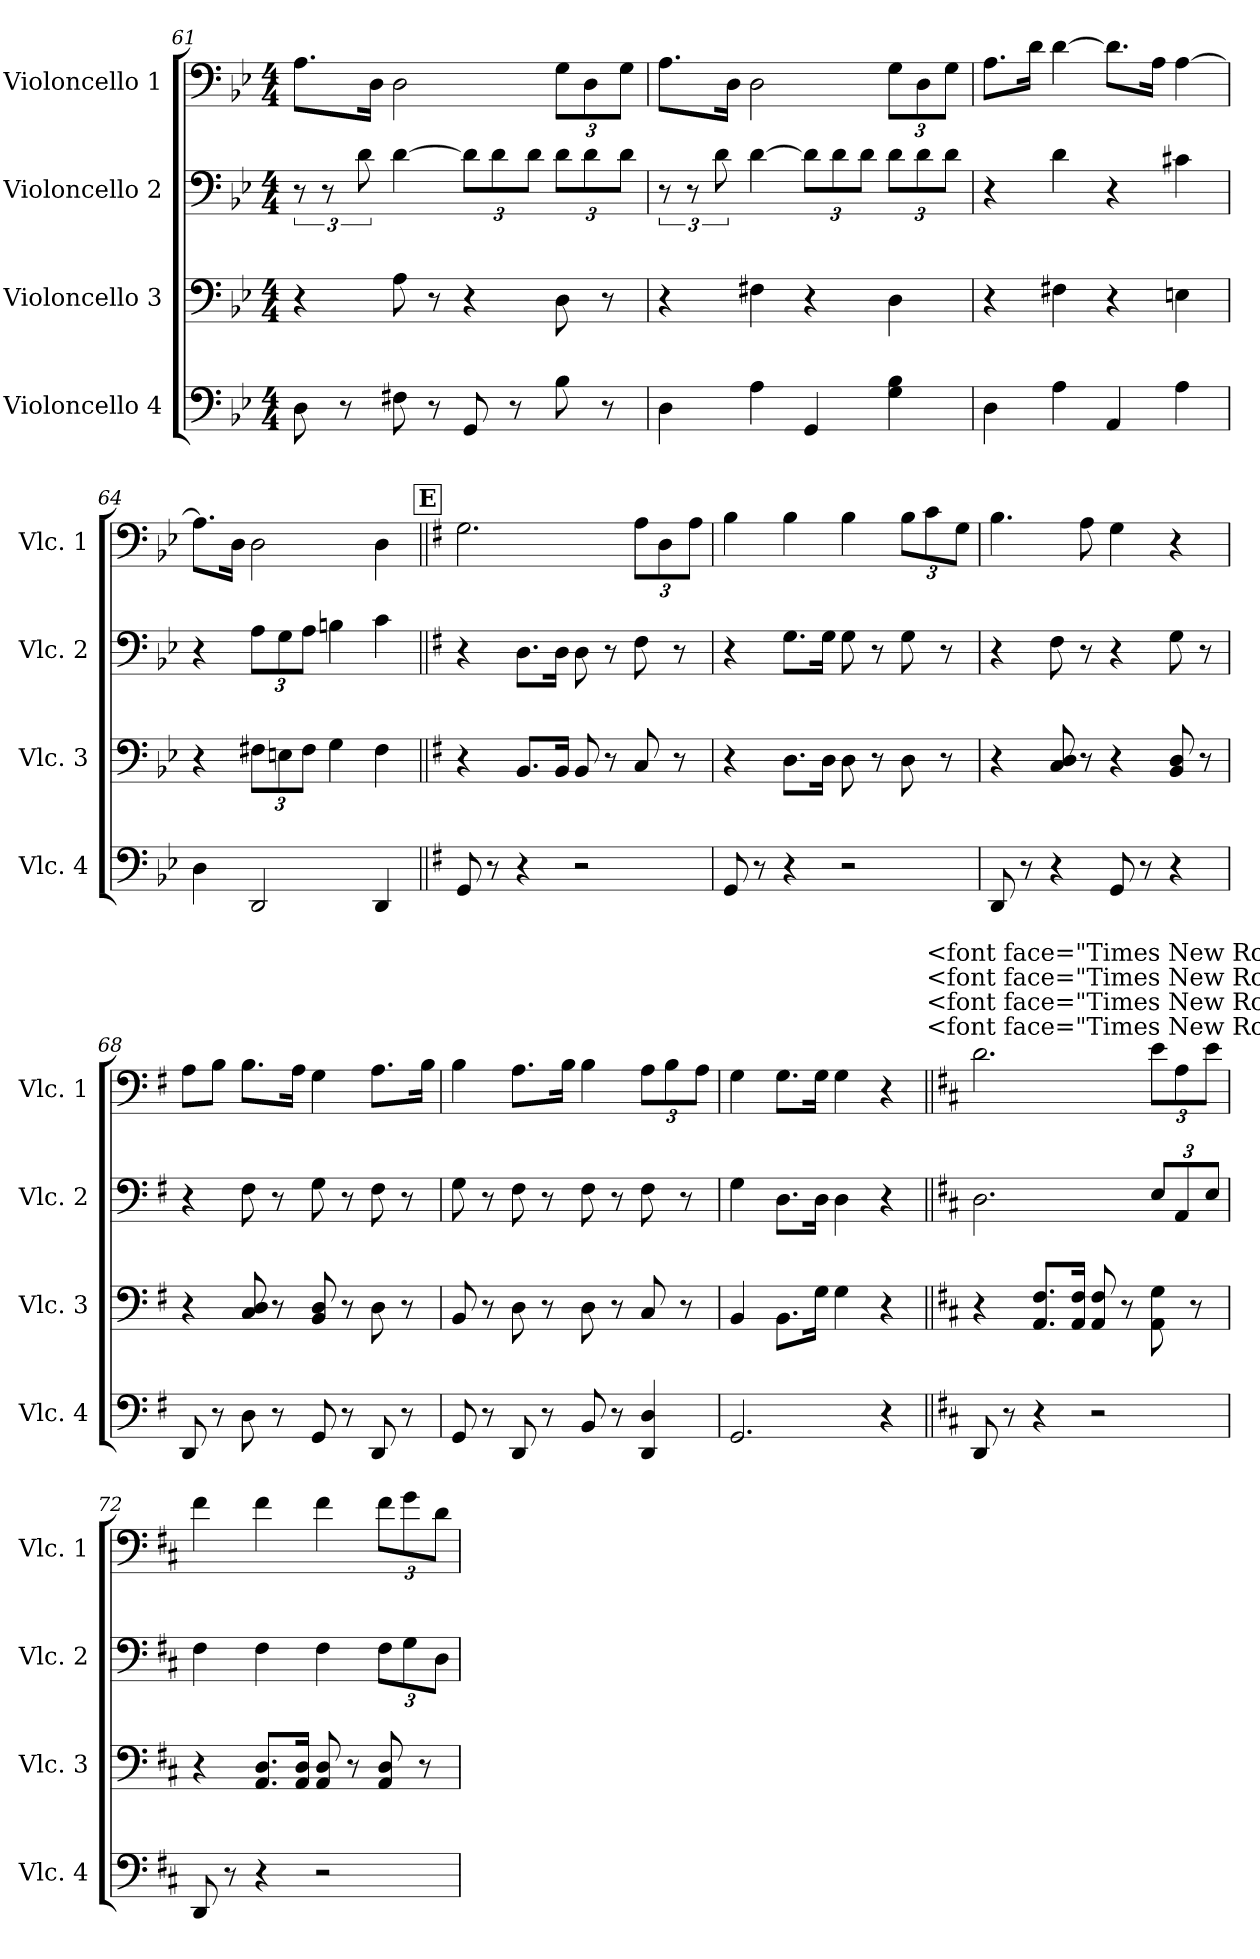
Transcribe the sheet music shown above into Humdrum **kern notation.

**kern	**kern	**kern	**kern
*part4	*part3	*part2	*part1
*staff4	*staff3	*staff2	*staff1
*I"Violoncello 4	*I"Violoncello 3	*I"Violoncello 2	*I"Violoncello 1
*I'Vlc. 4	*I'Vlc. 3	*I'Vlc. 2	*I'Vlc. 1
*clefF4	*clefF4	*clefF4	*clefF4
*k[b-e-]	*k[b-e-]	*k[b-e-]	*k[b-e-]
*M4/4	*M4/4	*M4/4	*M4/4
=61	=61	=61	=61
8D\	4r	12r	8.A\L
.	.	12r	.
8r	.	.	.
.	.	12d\	.
.	.	.	16D\Jk
8F#X\	8A\	[4d\	2D\
8r	8r	.	.
*	*	*Xbrackettup	*
8GG/	4r	12d\L]	.
.	.	12d\	.
8r	.	.	.
.	.	12d\J	.
*	*	*	*Xbrackettup
8B-\	8D\	12d\L	12G\L
.	.	12d\	12D\
8r	8r	.	.
.	.	12d\J	12G\J
!!LO:PB:g=z
=62	=62	=62	=62
*	*	*brackettup	*
4D\	4r	12r	8.A\L
.	.	12r	.
.	.	12d\	.
.	.	.	16D\Jk
4A\	4F#X\	[4d\	2D\
*	*	*Xbrackettup	*
4GG/	4r	12d\L]	.
.	.	12d\	.
.	.	12d\J	.
4G\ 4B-\	4D\	12d\L	12G\L
.	.	12d\	12D\
.	.	12d\J	12G\J
=63	=63	=63	=63
4D\	4r	4r	8.A\L
.	.	.	16d\Jk
4A\	4F#X\	4d\	[4d\
4AA/	4r	4r	8.d\L]
.	.	.	16A\Jk
4A\	4En\	4c#X\	[4A\
=64	=64	=64	=64
4D\	4r	4r	8.A\L]
.	.	.	16D\Jk
*	*Xbrackettup	*	*
2DD/	12F#X\L	12A\L	2D\
.	12En\	12G\	.
.	12F#\J	12A\J	.
.	4G\	4Bn\	.
4DD/	4F#\	4c\	4D\
!!LO:LB:g=z
!!LO:REH:place=s1:a:B:fs=14:t=E
=65||	=65||	=65||	=65||
*k[f#]	*k[f#]	*k[f#]	*k[f#]
8GG/	4r	4r	2.G\
8r	.	.	.
4r	8.BB/L	8.D\L	.
.	16BB/Jk	16D\Jk	.
2r	8BB/	8D\	.
.	8r	8r	.
.	8C/	8F#\	12A\L
.	.	.	12D\
.	8r	8r	.
.	.	.	12A\J
=66	=66	=66	=66
8GG/	4r	4r	4B\
8r	.	.	.
4r	8.D\L	8.G\L	4B\
.	16D\Jk	16G\Jk	.
2r	8D\	8G\	4B\
.	8r	8r	.
.	8D\	8G\	12B\L
.	.	.	12c\
.	8r	8r	.
.	.	.	12G\J
=67	=67	=67	=67
8DD/	4r	4r	4.B\
8r	.	.	.
4r	8C/ 8D/	8F#\	.
.	8r	8r	8A\
8GG/	4r	4r	4G\
8r	.	.	.
4r	8BB/ 8D/	8G\	4r
.	8r	8r	.
=68	=68	=68	=68
8DD/	4r	4r	8A\L
8r	.	.	8B\J
8D\	8C/ 8D/	8F#\	8.B\L
8r	8r	8r	.
.	.	.	16A\Jk
8GG/	8BB/ 8D/	8G\	4G\
8r	8r	8r	.
8DD/	8D\	8F#\	8.A\L
8r	8r	8r	.
.	.	.	16B\Jk
!!LO:LB:g=z
=69	=69	=69	=69
8GG/	8BB/	8G\	4B\
8r	8r	8r	.
8DD/	8D\	8F#\	8.A\L
8r	8r	8r	.
.	.	.	16B\Jk
8BB/	8D\	8F#\	4B\
8r	8r	8r	.
4DD/ 4D/	8C/	8F#\	12A\L
.	.	.	12B\
.	8r	8r	.
.	.	.	12A\J
=70	=70	=70	=70
2.GG/	4BB/	4G\	4G\
.	8.BB\L	8.D\L	8.G\L
.	16G\Jk	16D\Jk	16G\Jk
.	4G\	4D\	4G\
4r	4r	4r	4r
!	!	!	!LO:TX:a:t=<font face="Times New Roman"></font>D.C. al Coda
!	!	!	!LO:TX:a:t=<font face="Times New Roman"></font>D.C. al Coda
!	!	!	!LO:TX:a:t=<font face="Times New Roman"></font>D.C. al Coda
!	!	!	!LO:TX:a:t=<font face="Times New Roman"></font>D.C. al Coda
=71||	=71||	=71||	=71||
*k[f#c#]	*k[f#c#]	*k[f#c#]	*k[f#c#]
8DD/	4r	2.D\	2.d\
8r	.	.	.
4r	8.AA/ 8.F#/L	.	.
.	16AA/ 16F#/Jk	.	.
2r	8AA/ 8F#/	.	.
.	8r	.	.
.	8AA\ 8G\	12E/L	12e\L
.	.	12AA/	12A\
.	8r	.	.
.	.	12E/J	12e\J
=72	=72	=72	=72
8DD/	4r	4F#\	4f#\
8r	.	.	.
4r	8.AA/ 8.D/L	4F#\	4f#\
.	16AA/ 16D/Jk	.	.
2r	8AA/ 8D/	4F#\	4f#\
.	8r	.	.
.	8AA/ 8D/	12F#\L	12f#\L
.	.	12G\	12g\
.	8r	.	.
.	.	12D\J	12d\J
=	=	=	=
*-	*-	*-	*-
